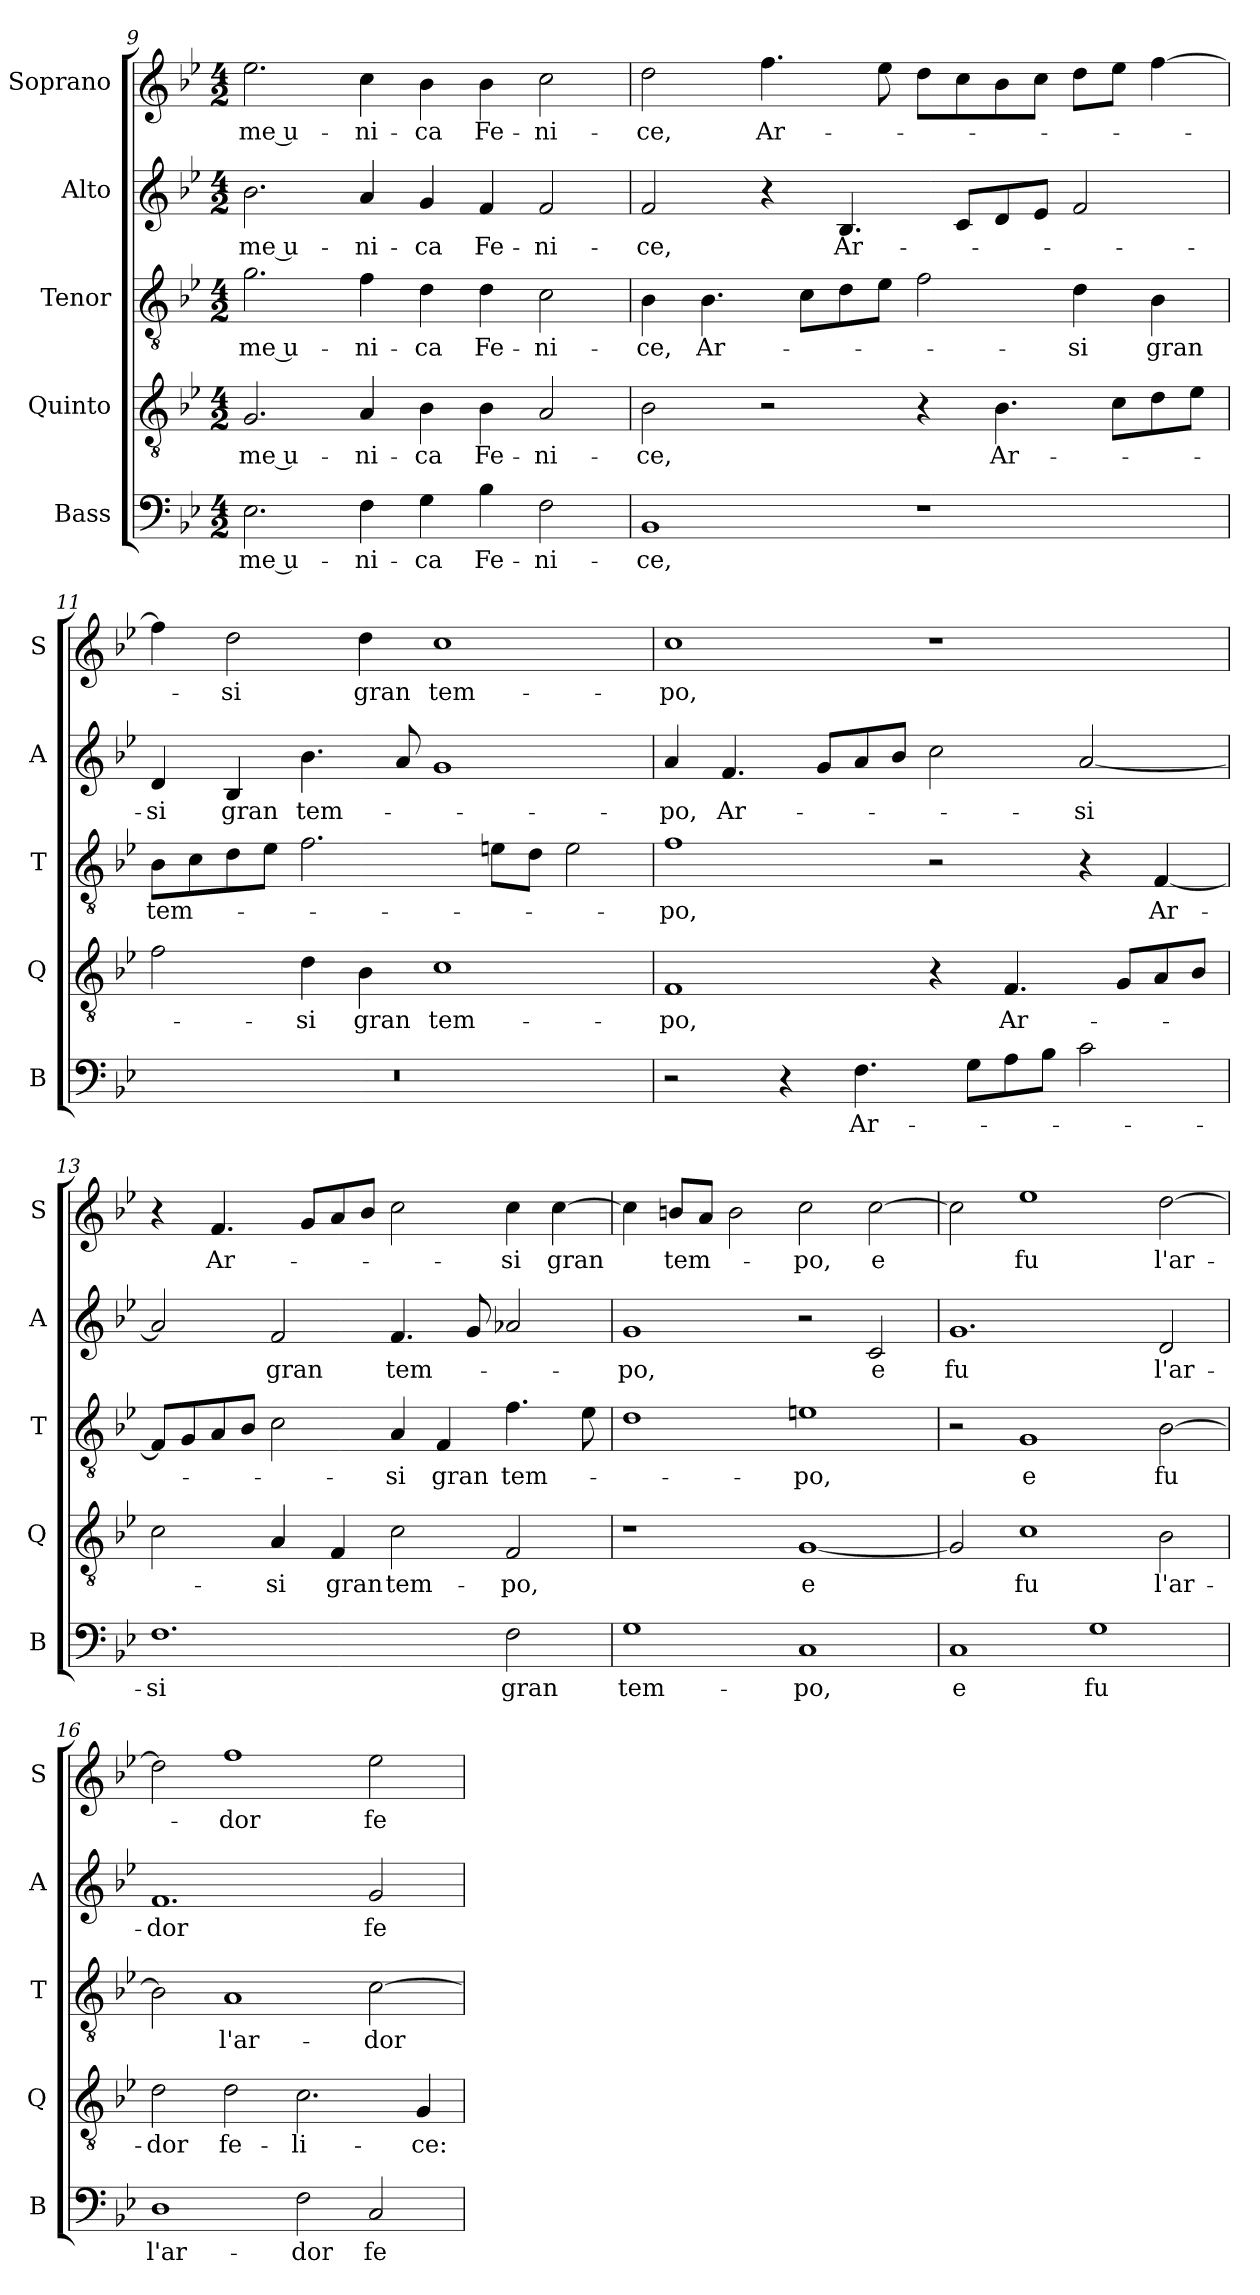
**kern	**text	**kern	**text	**kern	**text	**kern	**text	**kern	**text
*part5	*part5	*part4	*part4	*part3	*part3	*part2	*part2	*part1	*part1
*staff5	*staff5	*staff4	*staff4	*staff3	*staff3	*staff2	*staff2	*staff1	*staff1
*I"Bass	*	*I"Quinto	*	*I"Tenor	*	*I"Alto	*	*I"Soprano	*
*I'B	*	*I'Q	*	*I'T	*	*I'A	*	*I'S	*
*clefF4	*	*clefGv2	*	*clefGv2	*	*clefG2	*	*clefG2	*
*k[b-e-]	*	*k[b-e-]	*	*k[b-e-]	*	*k[b-e-]	*	*k[b-e-]	*
*B-:	*	*B-:	*	*B-:	*	*B-:	*	*B-:	*
*M4/2	*	*M4/2	*	*M4/2	*	*M4/2	*	*M4/2	*
=9	=9	=9	=9	=9	=9	=9	=9	=9	=9
!	!LO:LY:b	!	!LO:LY:b	!	!LO:LY:b	!	!LO:LY:b	!	!LO:LY:b
2.E-\	-me u-	2.G/	-me u-	2.g\	-me u-	2.b-\	-me u-	2.ee-\	-me u-
!	!LO:LY:b	!	!LO:LY:b	!	!LO:LY:b	!	!LO:LY:b	!	!LO:LY:b
4F\	-ni-	4A/	-ni-	4f\	-ni-	4a/	-ni-	4cc\	-ni-
!	!LO:LY:b	!	!LO:LY:b	!	!LO:LY:b	!	!LO:LY:b	!	!LO:LY:b
4G\	-ca	4B-\	-ca	4d\	-ca	4g/	-ca	4b-\	-ca
!	!LO:LY:b	!	!LO:LY:b	!	!LO:LY:b	!	!LO:LY:b	!	!LO:LY:b
4B-\	Fe-	4B-\	Fe-	4d\	Fe-	4f/	Fe-	4b-\	Fe-
!	!LO:LY:b	!	!LO:LY:b	!	!LO:LY:b	!	!LO:LY:b	!	!LO:LY:b
2F\	-ni-	2A/	-ni-	2c\	-ni-	2f/	-ni-	2cc\	-ni-
!!LO:LB:g=z
=10	=10	=10	=10	=10	=10	=10	=10	=10	=10
!	!LO:LY:b	!	!LO:LY:b	!	!LO:LY:b	!	!LO:LY:b	!	!LO:LY:b
1BB-	-ce,	2B-\	-ce,	4B-\	-ce,	2f/	-ce,	2dd\	-ce,
!	!	!	!	!	!LO:LY:b	!	!	!	!
.	.	.	.	4.B-\	Ar-	.	.	.	.
!	!	!	!	!	!	!	!	!	!LO:LY:b
.	.	2r	.	.	.	4r	.	4.ff\	Ar-
.	.	.	.	8c\L	.	.	.	.	.
!	!	!	!	!	!	!	!LO:LY:b	!	!
.	.	.	.	8d\	.	4.B-/	Ar-	.	.
.	.	.	.	8e-\J	.	.	.	8ee-\	.
1r	.	4r	.	2f\	.	.	.	8dd\L	.
.	.	.	.	.	.	8c/L	.	8cc\	.
!	!	!	!LO:LY:b	!	!	!	!	!	!
.	.	4.B-\	Ar-	.	.	8d/	.	8b-\	.
.	.	.	.	.	.	8e-/J	.	8cc\J	.
!	!	!	!	!	!LO:LY:b	!	!	!	!
.	.	.	.	4d\	-si	2f/	.	8dd\L	.
.	.	8c\L	.	.	.	.	.	8ee-\J	.
!	!	!	!	!	!LO:LY:b	!	!	!	!
.	.	8d\	.	4B-\	gran	.	.	[4ff\	.
.	.	8e-\J	.	.	.	.	.	.	.
=11	=11	=11	=11	=11	=11	=11	=11	=11	=11
!	!	!	!	!	!LO:LY:b	!	!LO:LY:b	!	!
0r	.	2f\	.	8B-\L	tem-	4d/	-si	4ff\]	.
.	.	.	.	8c\	.	.	.	.	.
!	!	!	!	!	!	!	!LO:LY:b	!	!LO:LY:b
.	.	.	.	8d\	.	4B-/	gran	2dd\	-si
.	.	.	.	8e-\J	.	.	.	.	.
!	!	!	!LO:LY:b	!	!	!	!LO:LY:b	!	!
.	.	4d\	-si	2.f\	.	4.b-\	tem-	.	.
!	!	!	!LO:LY:b	!	!	!	!	!	!LO:LY:b
.	.	4B-\	gran	.	.	.	.	4dd\	gran
.	.	.	.	.	.	8a/	.	.	.
!	!	!	!LO:LY:b	!	!	!	!	!	!LO:LY:b
.	.	1c	tem-	.	.	1g	.	1cc	tem-
.	.	.	.	8en\L	.	.	.	.	.
.	.	.	.	8d\J	.	.	.	.	.
.	.	.	.	2e\	.	.	.	.	.
=12	=12	=12	=12	=12	=12	=12	=12	=12	=12
!	!	!	!LO:LY:b	!	!LO:LY:b	!	!LO:LY:b	!	!LO:LY:b
2r	.	1F	-po,	1f	-po,	4a/	-po,	1cc	-po,
!	!	!	!	!	!	!	!LO:LY:b	!	!
.	.	.	.	.	.	4.f/	Ar-	.	.
4r	.	.	.	.	.	.	.	.	.
.	.	.	.	.	.	8g/L	.	.	.
!	!LO:LY:b	!	!	!	!	!	!	!	!
4.F\	Ar-	.	.	.	.	8a/	.	.	.
.	.	.	.	.	.	8b-/J	.	.	.
.	.	4r	.	2r	.	2cc\	.	1r	.
8G\L	.	.	.	.	.	.	.	.	.
!	!	!	!LO:LY:b	!	!	!	!	!	!
8A\	.	4.F/	Ar-	.	.	.	.	.	.
8B-\J	.	.	.	.	.	.	.	.	.
!	!	!	!	!	!	!	!LO:LY:b	!	!
2c\	.	.	.	4r	.	[2a/	-si	.	.
.	.	8G/L	.	.	.	.	.	.	.
!	!	!	!	!	!LO:LY:b	!	!	!	!
.	.	8A/	.	[4F/	Ar-	.	.	.	.
.	.	8B-/J	.	.	.	.	.	.	.
!!LO:LB:g=z
=13	=13	=13	=13	=13	=13	=13	=13	=13	=13
!	!LO:LY:b	!	!	!	!	!	!	!	!
1.F	-si	2c\	.	8F/L]	.	2a/]	.	4r	.
.	.	.	.	8G/	.	.	.	.	.
!	!	!	!	!	!	!	!	!	!LO:LY:b
.	.	.	.	8A/	.	.	.	4.f/	Ar-
.	.	.	.	8B-/J	.	.	.	.	.
!	!	!	!LO:LY:b	!	!	!	!LO:LY:b	!	!
.	.	4A/	-si	2c\	.	2f/	gran	.	.
.	.	.	.	.	.	.	.	8g/L	.
!	!	!	!LO:LY:b	!	!	!	!	!	!
.	.	4F/	gran	.	.	.	.	8a/	.
.	.	.	.	.	.	.	.	8b-/J	.
!	!	!	!LO:LY:b	!	!LO:LY:b	!	!LO:LY:b	!	!
.	.	2c\	tem-	4A/	-si	4.f/	tem-	2cc\	.
!	!	!	!	!	!LO:LY:b	!	!	!	!
.	.	.	.	4F/	gran	.	.	.	.
.	.	.	.	.	.	8g/	.	.	.
!	!LO:LY:b	!	!LO:LY:b	!	!LO:LY:b	!	!	!	!LO:LY:b
2F\	gran	2F/	-po,	4.f\	tem-	2a-X/	.	4cc\	-si
!	!	!	!	!	!	!	!	!	!LO:LY:b
.	.	.	.	.	.	.	.	[4cc\	gran
.	.	.	.	8e-\	.	.	.	.	.
=14	=14	=14	=14	=14	=14	=14	=14	=14	=14
!	!LO:LY:b	!	!	!	!	!	!LO:LY:b	!	!
1G	tem-	1r	.	1d	.	1g	-po,	4cc\]	.
!	!	!	!	!	!	!	!	!	!LO:LY:b
.	.	.	.	.	.	.	.	8bn/L	tem-
.	.	.	.	.	.	.	.	8a/J	.
.	.	.	.	.	.	.	.	2b\	.
!	!LO:LY:b	!	!LO:LY:b	!	!LO:LY:b	!	!	!	!LO:LY:b
1C	-po,	[1G	e	1en	-po,	2r	.	2cc\	-po,
!	!	!	!	!	!	!	!LO:LY:b	!	!LO:LY:b
.	.	.	.	.	.	2c/	e	[2cc\	e
=15	=15	=15	=15	=15	=15	=15	=15	=15	=15
!	!LO:LY:b	!	!	!	!	!	!LO:LY:b	!	!
1C	e	2G/]	.	2r	.	1.g	fu	2cc\]	.
!	!	!	!LO:LY:b	!	!LO:LY:b	!	!	!	!LO:LY:b
.	.	1c	fu	1G	e	.	.	1ee-	fu
!	!LO:LY:b	!	!	!	!	!	!	!	!
1G	fu	.	.	.	.	.	.	.	.
!	!	!	!LO:LY:b	!	!LO:LY:b	!	!LO:LY:b	!	!LO:LY:b
.	.	2B-\	l'ar-	[2B-\	fu	2d/	l'ar-	[2dd\	l'ar-
!!LO:PB:g=z
=16	=16	=16	=16	=16	=16	=16	=16	=16	=16
!	!LO:LY:b	!	!LO:LY:b	!	!	!	!LO:LY:b	!	!
1D	l'ar-	2d\	-dor	2B-\]	.	1.f	-dor	2dd\]	.
!	!	!	!LO:LY:b	!	!LO:LY:b	!	!	!	!LO:LY:b
.	.	2d\	fe-	1A	l'ar-	.	.	1ff	-dor
!	!LO:LY:b	!	!LO:LY:b	!	!	!	!	!	!
2F\	-dor	2.c\	-li-	.	.	.	.	.	.
!	!LO:LY:b	!	!	!	!LO:LY:b	!	!LO:LY:b	!	!LO:LY:b
2C/	fe-	.	.	[2c\	-dor	2g/	fe-	2ee-\	fe-
!	!	!	!LO:LY:b	!	!	!	!	!	!
.	.	4G/	-ce:	.	.	.	.	.	.
=	=	=	=	=	=	=	=	=	=
*-	*-	*-	*-	*-	*-	*-	*-	*-	*-
